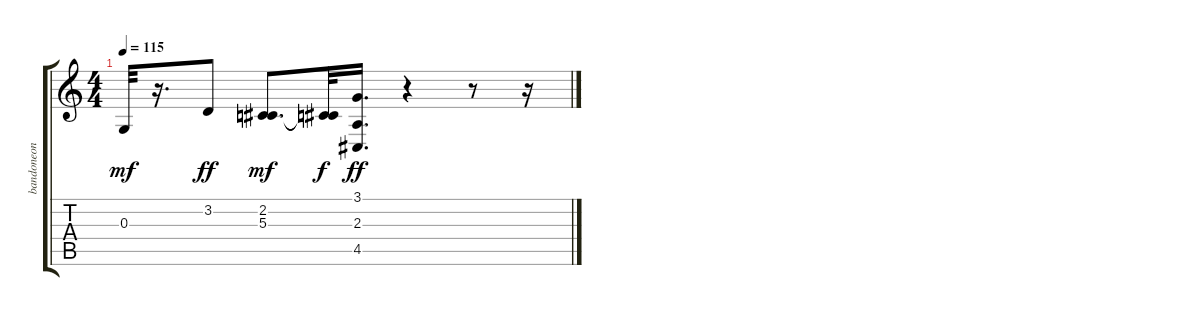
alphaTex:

\track ("bandoneon" "bandoneon") {instrument accordion}
\staff {score tabs}
\tuning (E4 B3 G3 D3 A2 E2) {hide}
\ts (4 4)
\tempo 115
\clef g2
\ks c
0.3.32{dy mf} r.16{d} 3.2.8{dy ff} (2.2 5.3).8{d dy mf} (2.2{t} 5.3{t}).32{dy f} (3.1 2.3 4.5).16{d dy ff} r.4 r.8 r.16
